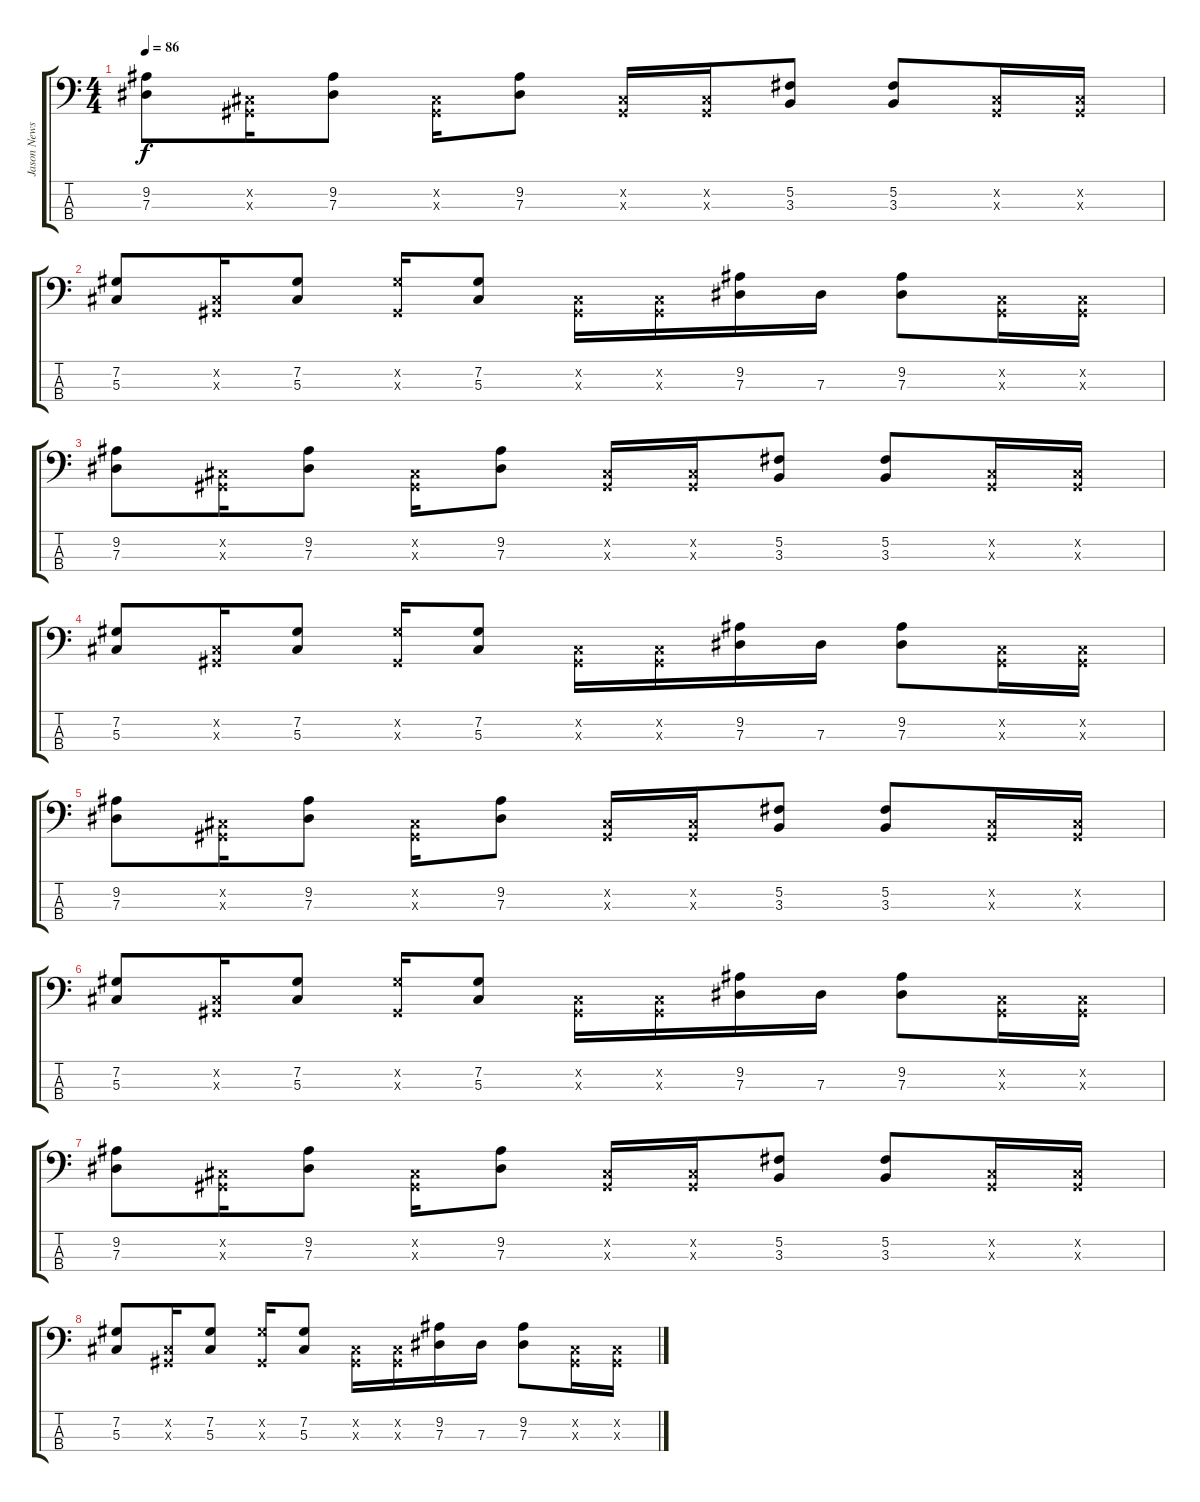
\track ("Jason Newsted" "Jason News") {instrument electricbasspick}
\staff {score tabs}
\tuning (Gb2 Db2 Ab1 Eb1) {hide}
\ts (4 4)
\tempo 86
\clef f4
\ks c
(9.2 7.3).8{dy f} (0.2{x} 0.3{x}).16 (9.2 7.3).8 (0.2{x} 0.3{x}).16 (9.2 7.3).8 (0.2{x} 0.3{x}).16 (0.2{x} 0.3{x}).16 (5.2 3.3).8 (5.2 3.3).8 (0.2{x} 0.3{x}).16 (0.2{x} 0.3{x}).16 |
(7.2 5.3).8 (0.2{x} 0.3{x}).16 (7.2 5.3).8 (7.2{x} 0.3{x}).16 (7.2 5.3).8 (0.2{x} 0.3{x}).16 (0.2{x} 0.3{x}).16 (9.2 7.3).16 7.3.16 (9.2 7.3).8 (0.2{x} 0.3{x}).16 (0.2{x} 0.3{x}).16 |
(9.2 7.3).8 (0.2{x} 0.3{x}).16 (9.2 7.3).8 (0.2{x} 0.3{x}).16 (9.2 7.3).8 (0.2{x} 0.3{x}).16 (0.2{x} 0.3{x}).16 (5.2 3.3).8 (5.2 3.3).8 (0.2{x} 0.3{x}).16 (0.2{x} 0.3{x}).16 |
(7.2 5.3).8 (0.2{x} 0.3{x}).16 (7.2 5.3).8 (7.2{x} 0.3{x}).16 (7.2 5.3).8 (0.2{x} 0.3{x}).16 (0.2{x} 0.3{x}).16 (9.2 7.3).16 7.3.16 (9.2 7.3).8 (0.2{x} 0.3{x}).16 (0.2{x} 0.3{x}).16 |
(9.2 7.3).8 (0.2{x} 0.3{x}).16 (9.2 7.3).8 (0.2{x} 0.3{x}).16 (9.2 7.3).8 (0.2{x} 0.3{x}).16 (0.2{x} 0.3{x}).16 (5.2 3.3).8 (5.2 3.3).8 (0.2{x} 0.3{x}).16 (0.2{x} 0.3{x}).16 |
(7.2 5.3).8 (0.2{x} 0.3{x}).16 (7.2 5.3).8 (7.2{x} 0.3{x}).16 (7.2 5.3).8 (0.2{x} 0.3{x}).16 (0.2{x} 0.3{x}).16 (9.2 7.3).16 7.3.16 (9.2 7.3).8 (0.2{x} 0.3{x}).16 (0.2{x} 0.3{x}).16 |
(9.2 7.3).8 (0.2{x} 0.3{x}).16 (9.2 7.3).8 (0.2{x} 0.3{x}).16 (9.2 7.3).8 (0.2{x} 0.3{x}).16 (0.2{x} 0.3{x}).16 (5.2 3.3).8 (5.2 3.3).8 (0.2{x} 0.3{x}).16 (0.2{x} 0.3{x}).16 |
(7.2 5.3).8 (0.2{x} 0.3{x}).16 (7.2 5.3).8 (7.2{x} 0.3{x}).16 (7.2 5.3).8 (0.2{x} 0.3{x}).16 (0.2{x} 0.3{x}).16 (9.2 7.3).16 7.3.16 (9.2 7.3).8 (0.2{x} 0.3{x}).16 (0.2{x} 0.3{x}).16
